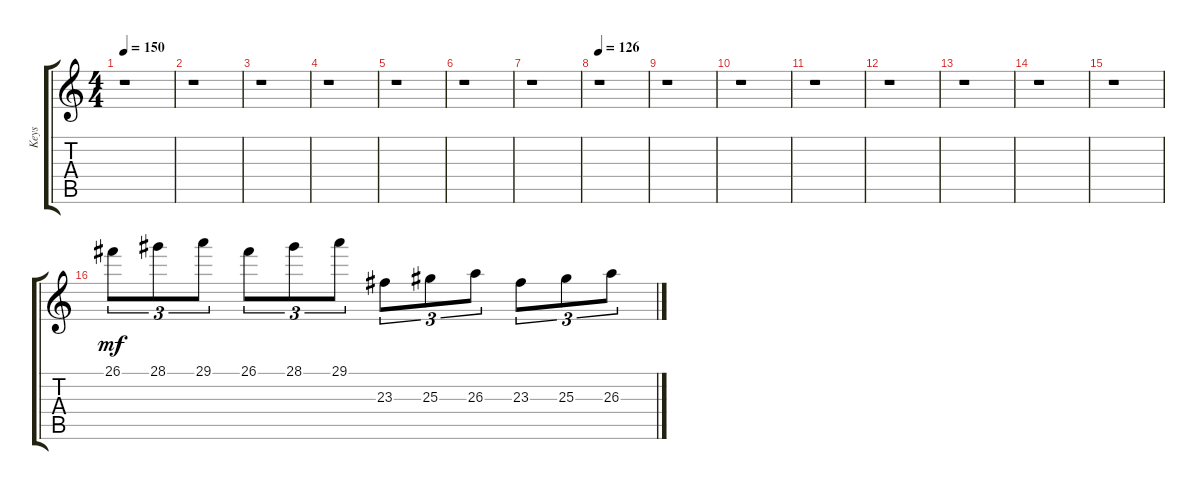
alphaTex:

\track ("Keys" "Keys") {instrument lead2sawtooth}
\staff {score tabs}
\tuning (E4 B3 G3 D3 A2 E2) {hide}
\ts (4 4)
\tempo 150
\clef g2
\ks c
r.1{dy mf instrument lead2sawtooth} |
r.1 |
r.1 |
r.1 |
r.1 |
r.1 |
r.1 |
\tempo 126
r.1 |
r.1 |
r.1 |
r.1 |
r.1 |
r.1 |
r.1 |
r.1 |
26.1.8{tu (3 2)} 28.1.8{tu (3 2)} 29.1.8{tu (3 2)} 26.1.8{tu (3 2)} 28.1.8{tu (3 2)} 29.1.8{tu (3 2)} 23.3.8{tu (3 2)} 25.3.8{tu (3 2)} 26.3.8{tu (3 2)} 23.3.8{tu (3 2)} 25.3.8{tu (3 2)} 26.3.8{tu (3 2)}
